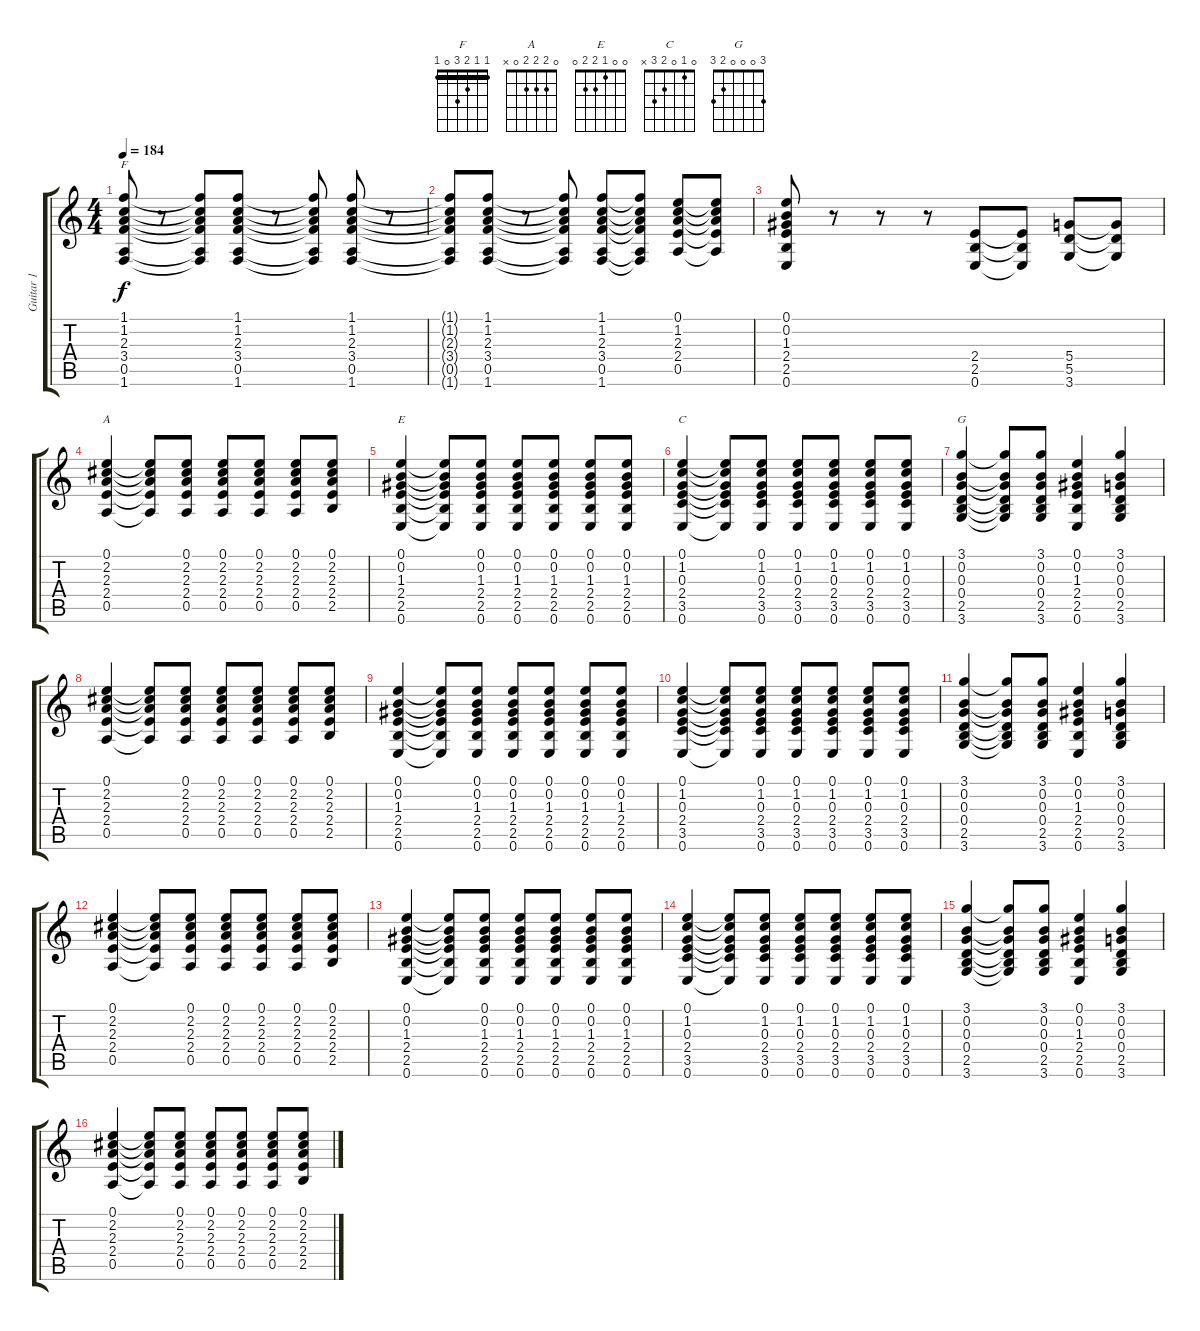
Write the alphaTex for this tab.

\track ("Guitar 1" "Guitar 1") {instrument distortionguitar}
\staff {score tabs}
\tuning (E4 B3 G3 D3 A2 E2) {hide}
\chord ("F" 1 1 2 3 0 1) {barre 1}
\chord ("A" 0 2 2 2 0 x)
\chord ("E" 0 0 1 2 2 0)
\chord ("C" 0 1 0 2 3 x)
\chord ("G" 3 0 0 0 2 3)
\ts (4 4)
\tempo 184
\clef g2
\ks c
(1.1 1.2 2.3 3.4 0.5 1.6).8{ch "F" dy f} r.8 (1.1{t} 1.2{t} 2.3{t} 3.4{t} 0.5{t} 1.6{t}).8 (1.1 1.2 2.3 3.4 0.5 1.6).8 r.8 (1.1{t} 1.2{t} 2.3{t} 3.4{t} 0.5{t} 1.6{t}).8 (1.1 1.2 2.3 3.4 0.5 1.6).8 r.8 |
(1.1{t} 1.2{t} 2.3{t} 3.4{t} 0.5{t} 1.6{t}).8 (1.1 1.2 2.3 3.4 0.5 1.6).8 r.8 (1.1{t} 1.2{t} 2.3{t} 3.4{t} 0.5{t} 1.6{t}).8 (1.1 1.2 2.3 3.4 0.5 1.6).8 (1.1{t} 1.2{t} 2.3{t} 3.4{t} 0.5{t} 1.6{t}).8 (0.1 1.2 2.3 2.4 0.5).8 (0.1{t} 1.2{t} 2.3{t} 2.4{t} 0.5{t}).8 |
(0.1 0.2 1.3 2.4 2.5 0.6).8 r.8 r.8 r.8 (2.4 2.5 0.6).8 (2.4{t} 2.5{t} 0.6{t}).8 (5.4 5.5 3.6).8 (5.4{t} 5.5{t} 3.6{t}).8 |
(0.1 2.2 2.3 2.4 0.5).4{ch "A"} (0.1{t} 2.2{t} 2.3{t} 2.4{t} 0.5{t}).8 (0.1 2.2 2.3 2.4 0.5).8 (0.1 2.2 2.3 2.4 0.5).8 (0.1 2.2 2.3 2.4 0.5).8 (0.1 2.2 2.3 2.4 0.5).8 (0.1 2.2 2.3 2.4 2.5).8 |
(0.1 0.2 1.3 2.4 2.5 0.6).4{ch "E"} (0.1{t} 0.2{t} 1.3{t} 2.4{t} 2.5{t} 0.6{t}).8 (0.1 0.2 1.3 2.4 2.5 0.6).8 (0.1 0.2 1.3 2.4 2.5 0.6).8 (0.1 0.2 1.3 2.4 2.5 0.6).8 (0.1 0.2 1.3 2.4 2.5 0.6).8 (0.1 0.2 1.3 2.4 2.5 0.6).8 |
(0.1 1.2 0.3 2.4 3.5 0.6).4{ch "C"} (0.1{t} 1.2{t} 0.3{t} 2.4{t} 3.5{t} 0.6{t}).8 (0.1 1.2 0.3 2.4 3.5 0.6).8 (0.1 1.2 0.3 2.4 3.5 0.6).8 (0.1 1.2 0.3 2.4 3.5 0.6).8 (0.1 1.2 0.3 2.4 3.5 0.6).8 (0.1 1.2 0.3 2.4 3.5 0.6).8 |
(3.1 0.2 0.3 0.4 2.5 3.6).4{ch "G"} (3.1{t} 0.2{t} 0.3{t} 0.4{t} 2.5{t} 3.6{t}).8 (3.1 0.2 0.3 0.4 2.5 3.6).8 (0.1 0.2 1.3 2.4 2.5 0.6).4 (3.1 0.2 0.3 0.4 2.5 3.6).4 |
(0.1 2.2 2.3 2.4 0.5).4 (0.1{t} 2.2{t} 2.3{t} 2.4{t} 0.5{t}).8 (0.1 2.2 2.3 2.4 0.5).8 (0.1 2.2 2.3 2.4 0.5).8 (0.1 2.2 2.3 2.4 0.5).8 (0.1 2.2 2.3 2.4 0.5).8 (0.1 2.2 2.3 2.4 2.5).8 |
(0.1 0.2 1.3 2.4 2.5 0.6).4 (0.1{t} 0.2{t} 1.3{t} 2.4{t} 2.5{t} 0.6{t}).8 (0.1 0.2 1.3 2.4 2.5 0.6).8 (0.1 0.2 1.3 2.4 2.5 0.6).8 (0.1 0.2 1.3 2.4 2.5 0.6).8 (0.1 0.2 1.3 2.4 2.5 0.6).8 (0.1 0.2 1.3 2.4 2.5 0.6).8 |
(0.1 1.2 0.3 2.4 3.5 0.6).4 (0.1{t} 1.2{t} 0.3{t} 2.4{t} 3.5{t} 0.6{t}).8 (0.1 1.2 0.3 2.4 3.5 0.6).8 (0.1 1.2 0.3 2.4 3.5 0.6).8 (0.1 1.2 0.3 2.4 3.5 0.6).8 (0.1 1.2 0.3 2.4 3.5 0.6).8 (0.1 1.2 0.3 2.4 3.5 0.6).8 |
(3.1 0.2 0.3 0.4 2.5 3.6).4 (3.1{t} 0.2{t} 0.3{t} 0.4{t} 2.5{t} 3.6{t}).8 (3.1 0.2 0.3 0.4 2.5 3.6).8 (0.1 0.2 1.3 2.4 2.5 0.6).4 (3.1 0.2 0.3 0.4 2.5 3.6).4 |
(0.1 2.2 2.3 2.4 0.5).4 (0.1{t} 2.2{t} 2.3{t} 2.4{t} 0.5{t}).8 (0.1 2.2 2.3 2.4 0.5).8 (0.1 2.2 2.3 2.4 0.5).8 (0.1 2.2 2.3 2.4 0.5).8 (0.1 2.2 2.3 2.4 0.5).8 (0.1 2.2 2.3 2.4 2.5).8 |
(0.1 0.2 1.3 2.4 2.5 0.6).4 (0.1{t} 0.2{t} 1.3{t} 2.4{t} 2.5{t} 0.6{t}).8 (0.1 0.2 1.3 2.4 2.5 0.6).8 (0.1 0.2 1.3 2.4 2.5 0.6).8 (0.1 0.2 1.3 2.4 2.5 0.6).8 (0.1 0.2 1.3 2.4 2.5 0.6).8 (0.1 0.2 1.3 2.4 2.5 0.6).8 |
(0.1 1.2 0.3 2.4 3.5 0.6).4 (0.1{t} 1.2{t} 0.3{t} 2.4{t} 3.5{t} 0.6{t}).8 (0.1 1.2 0.3 2.4 3.5 0.6).8 (0.1 1.2 0.3 2.4 3.5 0.6).8 (0.1 1.2 0.3 2.4 3.5 0.6).8 (0.1 1.2 0.3 2.4 3.5 0.6).8 (0.1 1.2 0.3 2.4 3.5 0.6).8 |
(3.1 0.2 0.3 0.4 2.5 3.6).4 (3.1{t} 0.2{t} 0.3{t} 0.4{t} 2.5{t} 3.6{t}).8 (3.1 0.2 0.3 0.4 2.5 3.6).8 (0.1 0.2 1.3 2.4 2.5 0.6).4 (3.1 0.2 0.3 0.4 2.5 3.6).4 |
(0.1 2.2 2.3 2.4 0.5).4 (0.1{t} 2.2{t} 2.3{t} 2.4{t} 0.5{t}).8 (0.1 2.2 2.3 2.4 0.5).8 (0.1 2.2 2.3 2.4 0.5).8 (0.1 2.2 2.3 2.4 0.5).8 (0.1 2.2 2.3 2.4 0.5).8 (0.1 2.2 2.3 2.4 2.5).8
